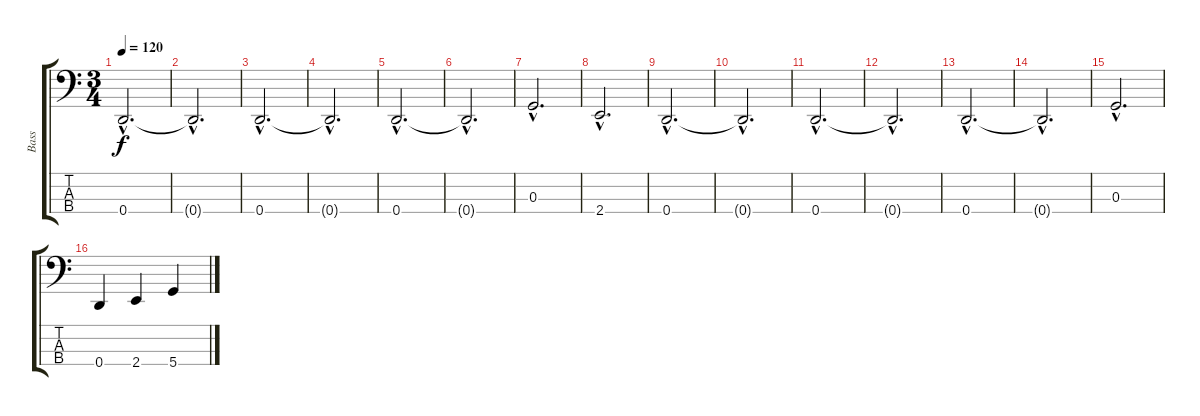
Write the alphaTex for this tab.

\track ("Bass" "Bass") {instrument electricbasspick}
\staff {score tabs}
\tuning (F2 C2 G1 D1) {hide}
\ts (3 4)
\tempo 120
\clef f4
\ks c
0.4{hac}.2{d dy f} |
0.4{hac t}.2{d} |
0.4{hac}.2{d} |
0.4{hac t}.2{d} |
0.4{hac}.2{d} |
0.4{hac t}.2{d} |
0.3{hac}.2{d} |
2.4{hac}.2{d} |
0.4{hac}.2{d} |
0.4{hac t}.2{d} |
0.4{hac}.2{d} |
0.4{hac t}.2{d} |
0.4{hac}.2{d} |
0.4{hac t}.2{d} |
0.3{hac}.2{d} |
0.4.4 2.4.4 5.4.4
